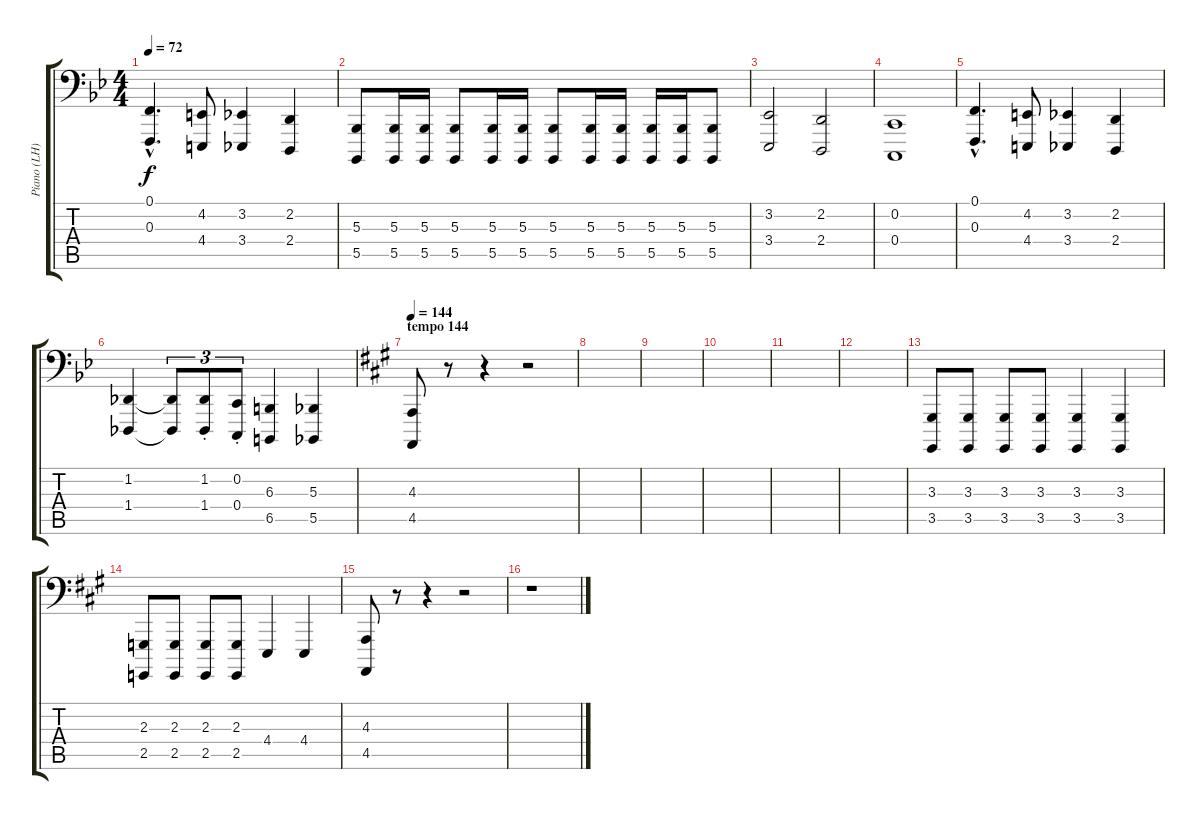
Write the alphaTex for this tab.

\track ("Piano (LH) (Print)" "Piano (LH)") {instrument brightacousticpiano}
\staff {score tabs}
\tuning (F2 C2 F1 C1 F0 C0) {hide}
\ts (4 4)
\tempo 72
\clef f4
\ks bb
(0.1{hac} 0.3{hac}).4{d dy f} (4.2 4.4).8 (3.2 3.4).4 (2.2 2.4).4 |
(5.3 5.5).8 (5.3 5.5).16 (5.3 5.5).16 (5.3 5.5).8 (5.3 5.5).16 (5.3 5.5).16 (5.3 5.5).8 (5.3 5.5).16 (5.3 5.5).16 (5.3 5.5).16 (5.3 5.5).16 (5.3 5.5).8 |
(3.2 3.4).2 (2.2 2.4).2 |
(0.2 0.4).1 |
(0.1{hac} 0.3{hac}).4{d} (4.2 4.4).8 (3.2 3.4).4 (2.2 2.4).4 |
(1.2 1.4).4 (1.2{t} 1.4{t}).8{tu (3 2)} (1.2{st} 1.4{st}).8{tu (3 2)} (0.2{st} 0.4{st}).8{tu (3 2)} (6.3 6.5).4 (5.3 5.5).4 |
\section ("" "tempo 144")
\tempo 144
\ks a
(4.3 4.5).8 r.8 r.4 r.2 |
|
|
|
|
|
(3.3 3.5).8 (3.3 3.5).8 (3.3 3.5).8 (3.3 3.5).8 (3.3 3.5).4 (3.3 3.5).4 |
(2.3 2.5).8 (2.3 2.5).8 (2.3 2.5).8 (2.3 2.5).8 4.4.4 4.4.4 |
(4.3 4.5).8 r.8 r.4 r.2 |
r.1
